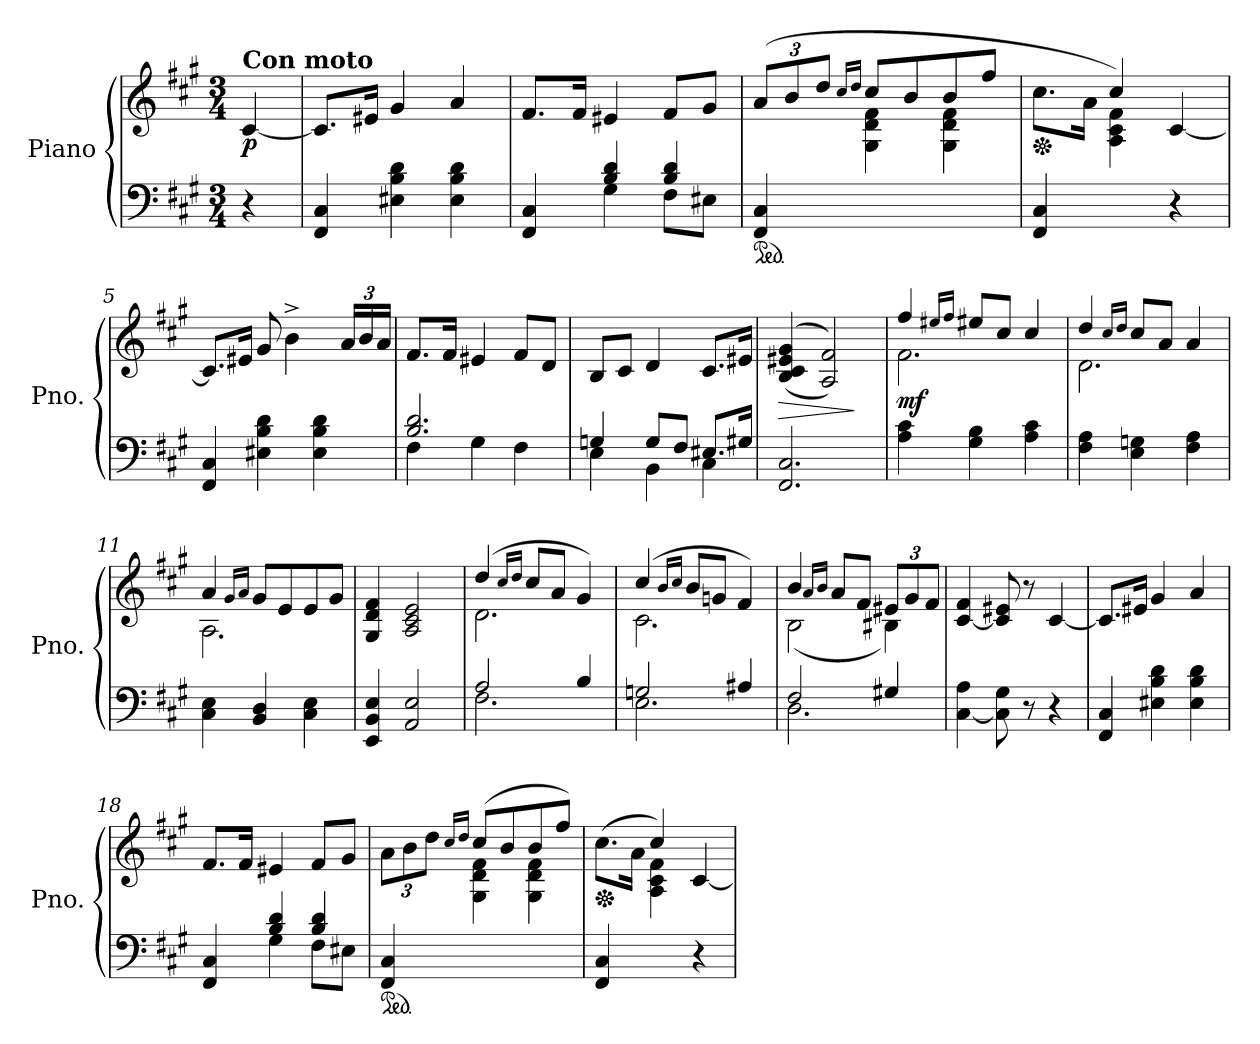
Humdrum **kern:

**kern	**kern	**dynam
*part1	*part1	*part1
*staff2	*staff1	*staff1/2
*I"Piano	*	*
*I'Pno.	*	*
*clefF4	*clefG2	*
*k[f#c#g#]	*k[f#c#g#]	*
*M3/4	*M3/4	*
=	=	=
!	!LO:TX:a:B:t=Con moto	!
!	!	!LO:DY:b
4r	[4c#/	p
=1	=1	=1
4FF#/> 4C#/>	8.c#/L]	.
.	16e#X/Jk	.
4E#X\< 4B\< 4d\<	4g#/	.
4E#\ 4B\ 4d\	4a/	.
=2	=2	=2
*^	*	*
4FF#/ 4C#/	4ryy	8.f#/L	.
.	.	16f#/Jk	.
4B/ 4d/	4G#<\	4e#X/	.
4B/ 4d/	8F#\L	8f#/L	.
.	8E#X\J	8g#/J	.
*v	*v	*	*
=3	=3	=3
*ped	*	*
*	*Xbrackettup	*
*	*^	*
4FF#/ 4C#/	(>12a/L	4ryy	.
.	12b/	.	.
.	12dd/J	.	.
.	16qcc#/LL	.	.
.	16qdd/JJ	.	.
2ryy	8cc#/L	4G#\< 4d\< 4f#\<	.
.	8b/	.	.
.	8b/	4G#\ 4d\ 4f#\	.
.	8ff#/J	.	.
=4	=4	=4	=4
*	*Xped	*	*
(<4FF#/ 4C#/	8.cc#\L	4ryy	.
.	16a\Jk	.	.
4ryy	4cc#/)	4A\ 4c#\ 4f#\)	.
4r	[4c#/	4ryy	.
*	*v	*v	*
!!LO:LB:g=z
=5	=5	=5
4FF#/ 4C#/	8.c#/L]	.
.	16e#X/Jk	.
4E#X\ 4B\ 4d\	8g#/	.
.	4b^\	.
4E#\ 4B\ 4d\	.	.
.	24a/LL	.
.	24b/	.
.	24a/JJ	.
=6	=6	=6
*^	*	*
2.B/ 2.d/	4F#<\	8.f#/L	.
.	.	16f#/Jk	.
.	4G#\	4e#X/	.
.	4F#\	8f#/L	.
.	.	8d/J	.
=7	=7	=7	=7
4Gn/	4E<\	8B/L	.
.	.	8c#/J	.
8G/L	4BB<\	4d/	.
8F#/J	.	.	.
8.E#X/L	4C#<\	8.c#/L	.
16G#X:/Jk	.	16e#X/Jk	.
*v	*v	*	*
=8	=8	=8
!	!	!LO:HP:b
2.FF#/ 2.C#/	(>(<4B/ 4c#/ 4e#X/ 4g#/	>
.	2A/ 2f#/))	.
.	.	]
=9	=9	=9
*	*^	*
!	!	!	!LO:DY:b
4A\<< 4c#\<<	4ff#/	2.f#\	mf
.	16qee#X/LL	.	.
.	16qff#/JJ	.	.
4G#\ 4B\	8ee#/L	.	.
.	8cc#/J	.	.
4A\ 4c#\	4cc#/	.	.
!!LO:LB:g=z	!!
=10	=10	=10	=10
4F#\< 4A\<	4dd/	2.d\	.
.	16qcc#/LL	.	.
.	16qdd/JJ	.	.
4E\ 4Gn\	8cc#/L	.	.
.	8a/J	.	.
4F#\ 4A\	4a/	.	.
=11	=11	=11	=11
4C#\< 4E\<	4a/	2.A\	.
.	16qg#/LL	.	.
.	16qa/JJ	.	.
4BB/ 4D/	8g#/L	.	.
.	8e/	.	.
4C#\ 4E\	8e/	.	.
.	8g#/J	.	.
*	*v	*v	*
=12	=12	=12
4EE/< 4BB/< 4E/<	4G#/ 4d/ 4f#/	.
2AA/< 2E/<	2A/ 2c#/ 2e/	.
=13	=13	=13
*^	*^	*
2A</	2.F#:<\	(>4dd/	2.d<\	.
.	.	16qcc#/LL	.	.
.	.	16qdd/JJ	.	.
.	.	8cc#/L	.	.
.	.	8a/J	.	.
4B/	.	4g#/)	.	.
=14	=14	=14	=14	=14
2Gn/	2.E:<\	(>4cc#/	2.c#\	.
.	.	16qb/LL	.	.
.	.	16qcc#/JJ	.	.
.	.	8b/L	.	.
.	.	8gn/J	.	.
4A#X/	.	4f#/)	.	.
!!LO:LB:g=z	!!
=15	=15	=15	=15	=15
2F#/	2.D:<\	4b/	(<2B\	.
.	.	16qa/LL	.	.
.	.	16qb/JJ	.	.
.	.	8a/L	.	.
.	.	8f#/J	.	.
4G#X/	.	12e#X/L	4B#X\)	.
.	.	12g#/	.	.
.	.	12f#/J	.	.
*v	*v	*	*	*
*	*v	*v	*
=16	=16	=16
[4C#\> 4A\>	[4c#/ 4f#/	.
8C#\] 8G#\	8c#/] 8e#X/	.
8r	8r	.
4r	[4c#/	.
=17	=17	=17
4FF#/> 4C#/>	8.c#/L]	.
.	16e#X/Jk	.
4E#X\< 4B\< 4d\<	4g#/	.
4E#\ 4B\ 4d\	4a/	.
=18	=18	=18
*^	*	*
4FF#/ 4C#/	4ryy	8.f#/L	.
.	.	16f#/Jk	.
4B/ 4d/	4G#<\	4e#X/	.
4B/ 4d/	8F#\L	8f#/L	.
.	8E#X\J	8g#/J	.
*v	*v	*	*
!!LO:PB:g=z
=19	=19	=19
*ped	*	*
*	*^	*
4FF#/ 4C#/	12a\L	4ryy	.
.	12b\	.	.
.	12dd\J	.	.
.	16qcc#/LL	.	.
.	16qdd/JJ	.	.
2ryy	(>8cc#/L	4G#\< 4d\< 4f#\<	.
.	8b/	.	.
.	8b/	4G#\ 4d\ 4f#\	.
.	8ff#/J)	.	.
=20	=20	=20	=20
*	*Xped	*	*
(<4FF#/ 4C#/	(>8.cc#\L	4ryy	.
.	16a\Jk	.	.
4ryy	4cc#/)	4A\< 4c#\< 4f#\<)	.
4r	[4c#/	4ryy	.
*	*v	*v	*
=	=	=
*-	*-	*-
